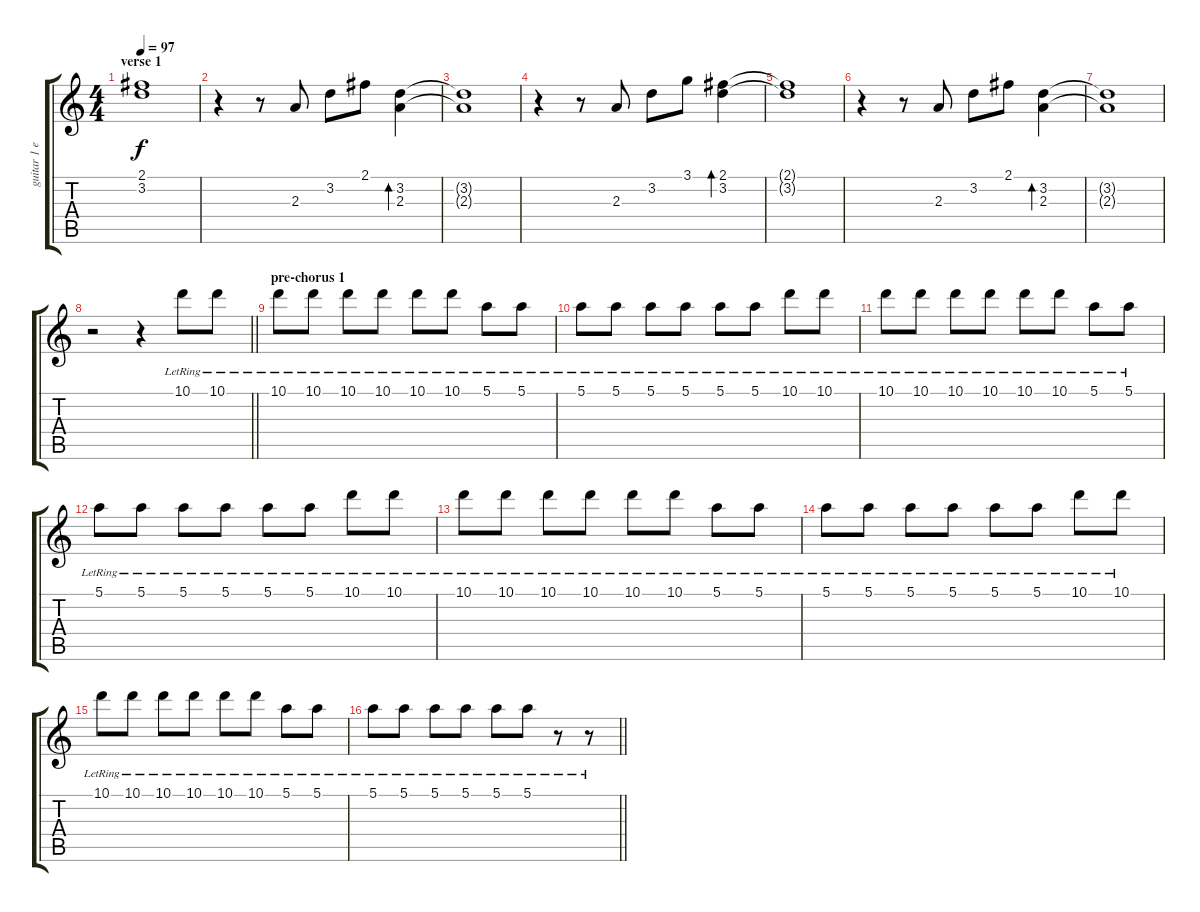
\track ("guitar 1 electric" "guitar 1 e") {instrument electricguitarjazz}
\staff {score tabs}
\tuning (E4 B3 G3 D3 A2 E2) {hide}
\ts (4 4)
\section ("" "verse 1")
\tempo 97
\clef g2
\ks c
(2.1{t} 3.2{t}).1{dy f} |
r.4 r.8 2.3.8 3.2.8 2.1.8 (3.2 2.3).4{bd 240} |
(3.2{t} 2.3{t}).1 |
r.4 r.8 2.3.8 3.2.8 3.1.8 (2.1 3.2).4{bd 240} |
(2.1{t} 3.2{t}).1 |
r.4 r.8 2.3.8 3.2.8 2.1.8 (3.2 2.3).4{bd 240} |
(3.2{t} 2.3{t}).1 |
\barLineRight lightlight
r.2 r.4 10.1{lr}.8{balance 8} 10.1{lr}.8 |
\section ("" "pre-chorus 1")
10.1{lr}.8 10.1{lr}.8 10.1{lr}.8 10.1{lr}.8 10.1{lr}.8 10.1{lr}.8 5.1{lr}.8 5.1{lr}.8 |
5.1{lr}.8 5.1{lr}.8 5.1{lr}.8 5.1{lr}.8 5.1{lr}.8 5.1{lr}.8 10.1{lr}.8 10.1{lr}.8 |
10.1{lr}.8 10.1{lr}.8 10.1{lr}.8 10.1{lr}.8 10.1{lr}.8 10.1{lr}.8 5.1{lr}.8 5.1{lr}.8 |
5.1{lr}.8 5.1{lr}.8 5.1{lr}.8 5.1{lr}.8 5.1{lr}.8 5.1{lr}.8 10.1{lr}.8 10.1{lr}.8 |
10.1{lr}.8 10.1{lr}.8 10.1{lr}.8 10.1{lr}.8 10.1{lr}.8 10.1{lr}.8 5.1{lr}.8 5.1{lr}.8 |
5.1{lr}.8 5.1{lr}.8 5.1{lr}.8 5.1{lr}.8 5.1{lr}.8 5.1{lr}.8 10.1{lr}.8 10.1{lr}.8 |
10.1{lr}.8 10.1{lr}.8 10.1{lr}.8 10.1{lr}.8 10.1{lr}.8 10.1{lr}.8 5.1{lr}.8 5.1{lr}.8 |
\barLineRight lightlight
5.1{lr}.8 5.1{lr}.8 5.1{lr}.8 5.1{lr}.8 5.1{lr}.8 5.1{lr}.8 r.8 r.8
